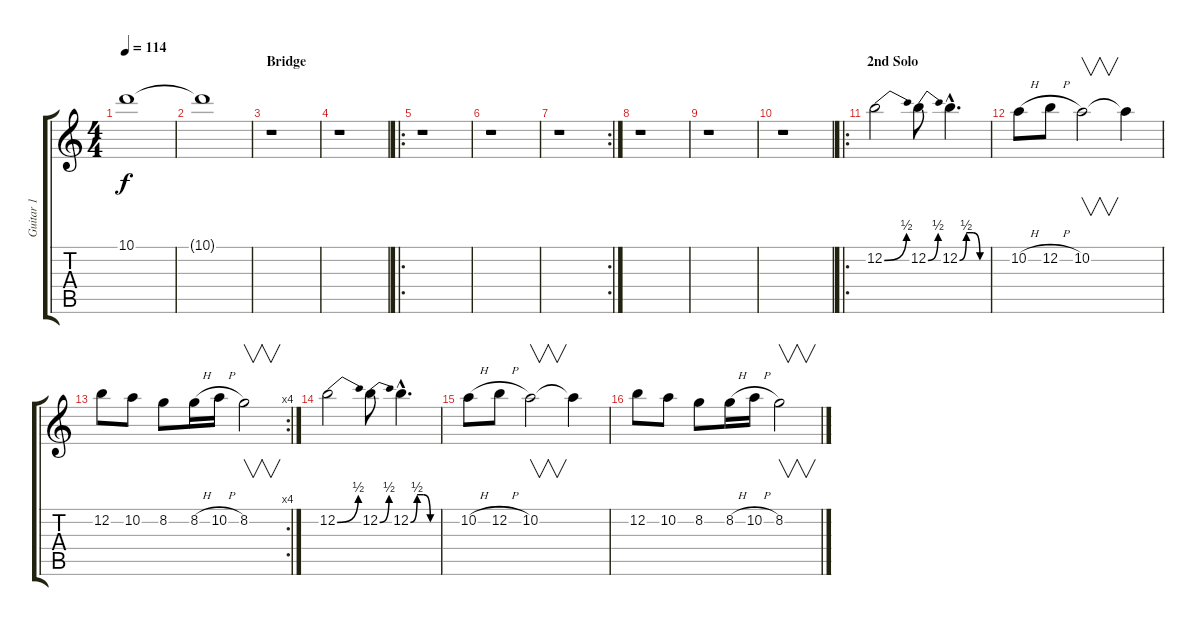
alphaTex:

\track ("Guitar 1" "Guitar 1") {instrument distortionguitar}
\staff {score tabs}
\tuning (E4 B3 G3 D3 A2 E2) {hide}
\ts (4 4)
\tempo 114
\clef g2
\ks c
10.1{t}.1{dy f} |
10.1{t}.1 |
\section ("" "Bridge")
r.1 |
r.1 |
\ro
r.1 |
r.1 |
\rc 2
r.1 |
r.1 |
r.1 |
r.1 |
\ro
\section ("" "2nd Solo")
12.2{be (bend 0 0 60 2)}.2 12.2{be (bend 0 0 60 2)}.8 12.2{be (custom 0 0 15 2 30 2 45 0 60 0) hac}.4{d} |
10.2{h}.8 12.2{h}.8 10.2.2{v} 10.2{t}.4 |
\rc 4
12.2.8 10.2.8 8.2.8 8.2{h}.16 10.2{h}.16 8.2.2{v} |
12.2{be (bend 0 0 60 2)}.2 12.2{be (bend 0 0 60 2)}.8 12.2{be (custom 0 0 15 2 30 2 45 0 60 0) hac}.4{d} |
10.2{h}.8 12.2{h}.8 10.2.2{v} 10.2{t}.4 |
12.2.8 10.2.8 8.2.8 8.2{h}.16 10.2{h}.16 8.2.2{v}
